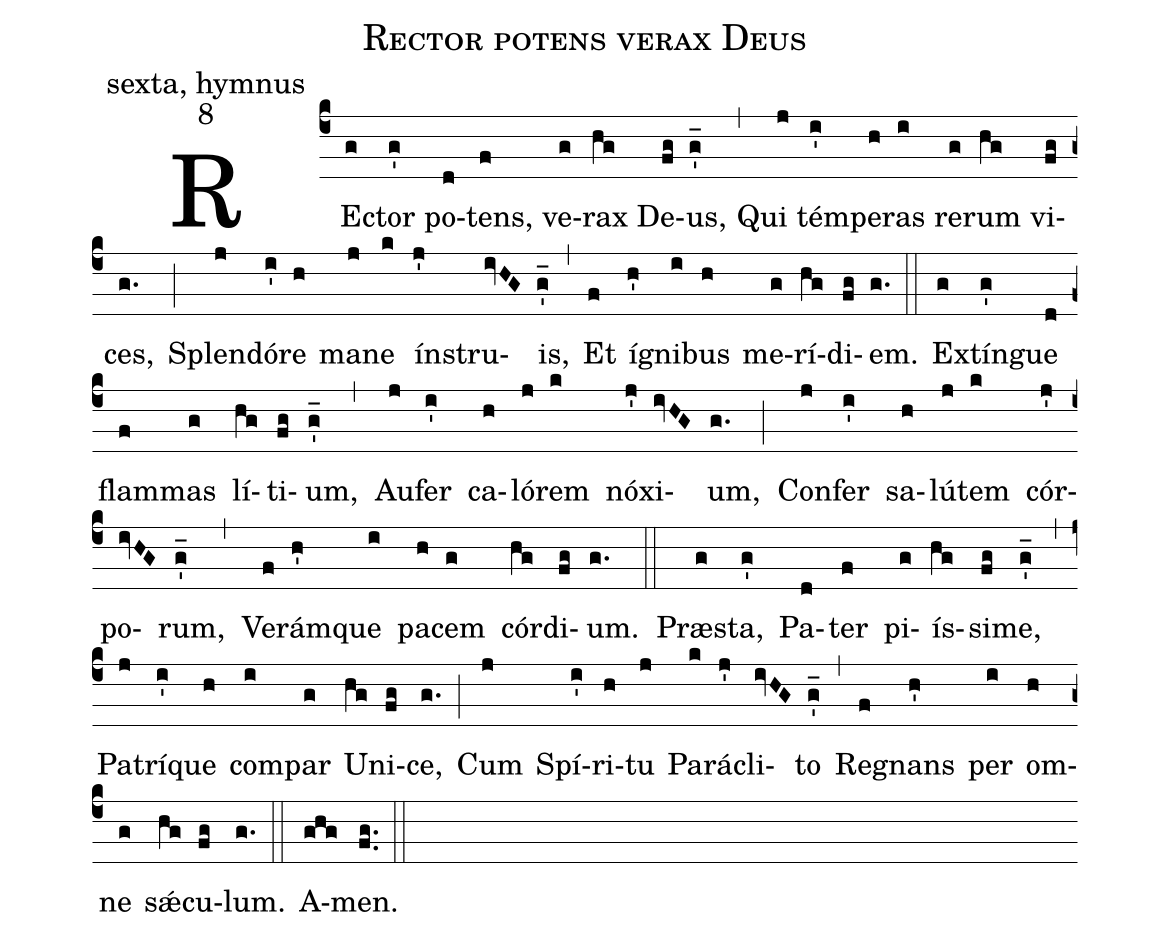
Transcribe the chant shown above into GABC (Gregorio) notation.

name: Rector potens verax Deus;
office-part: sexta, hymnus;
mode: 8;
%%
(c4)
REc(g)tor(g') po(d)tens,(f) ve(g)rax(hg) De(fg)us,(g_') (,)
Qui(j) tém(i')pe(h)ras(i) re(g)rum(hg) vi(fg)ces,(g.) (;)
Splen(j)dó(i')re(h) ma(j)ne(k) ín(j')stru(ivHG)is,(g_') (,)
Et(f) íg(h')ni(i)bus(h) me(g)rí(hg)di(fg)em.(g.) (::)

Ex(g)tín(g')gue(d) flam(f)mas(g) lí(hg)ti(fg)um,(g_') (,)
Au(j)fer(i') ca(h)ló(j)rem(k) nó(j')xi(ivHG)um,(g.) (;)
Con(j)fer(i') sa(h)lú(j)tem(k) cór(j')po(ivHG)rum,(g_') (,)
Ve(f)rám(h')que(i) pa(h)cem(g) cór(hg)di(fg)um.(g.) (::)

Præs(g)ta,(g') Pa(d)ter(f) pi(g)ís(hg)si(fg)me,(g_') (,)
Pat(j)rí(i')que(h) com(i)par(g) U(hg)ni(fg)ce,(g.) (;)
Cum(j) Spí(i')ri(h)tu(j) Pa(k)rá(j')cli(ivHG)to(g_') (,)
Reg(f)nans(h') per(i) om(h)ne(g) sǽ(hg)cu(fg)lum.(g.) (::)

A(ghg)men.(fg..) (::)
